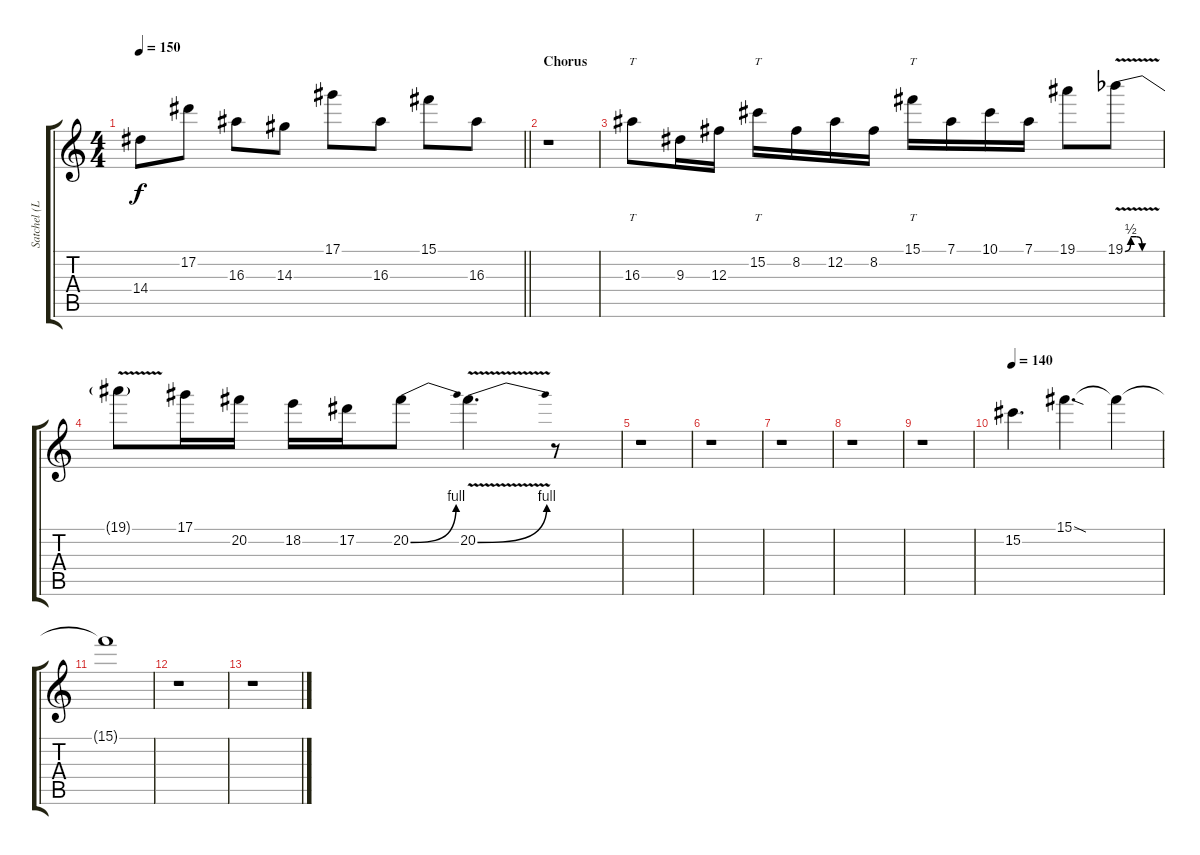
\track ("Satchel (Lead)" "Satchel (L") {instrument distortionguitar bank 255}
\staff {score tabs}
\tuning (Eb4 Bb3 Gb3 Db3 Ab2 Eb2) {hide}
\ts (4 4)
\tempo 150
\clef g2
\barLineRight lightlight
\ks c
14.4.8{dy f} 17.2.8 16.3.8 14.3.8 17.1.8 16.3.8 15.1.8 16.3.8 |
\section ("" "Chorus")
r.1 |
16.3.8{tt} 9.3.16 12.3.16 15.2.16{tt} 8.2.16 12.2.16 8.2.16 15.1.16{tt} 7.1.16 10.1.16 7.1.16 19.1.8 19.1{be (custom 0 0 10 2 20 2 30 0 60 0) v acc b}.8 |
19.1{t}.8 17.1.16 20.2.16 18.2.16 17.2.16 20.2{be (bend 0 0 60 4)}.8 20.2{be (bend 0 0 60 4) v}.4{d} r.8 |
r.1 |
r.1 |
r.1 |
r.1 |
r.1 |
\tempo 135
\tempo 140
15.2.4{d} 15.1{sod}.4{d} 15.1{t}.4 |
15.1{t}.1 |
r.1 |
r.1
